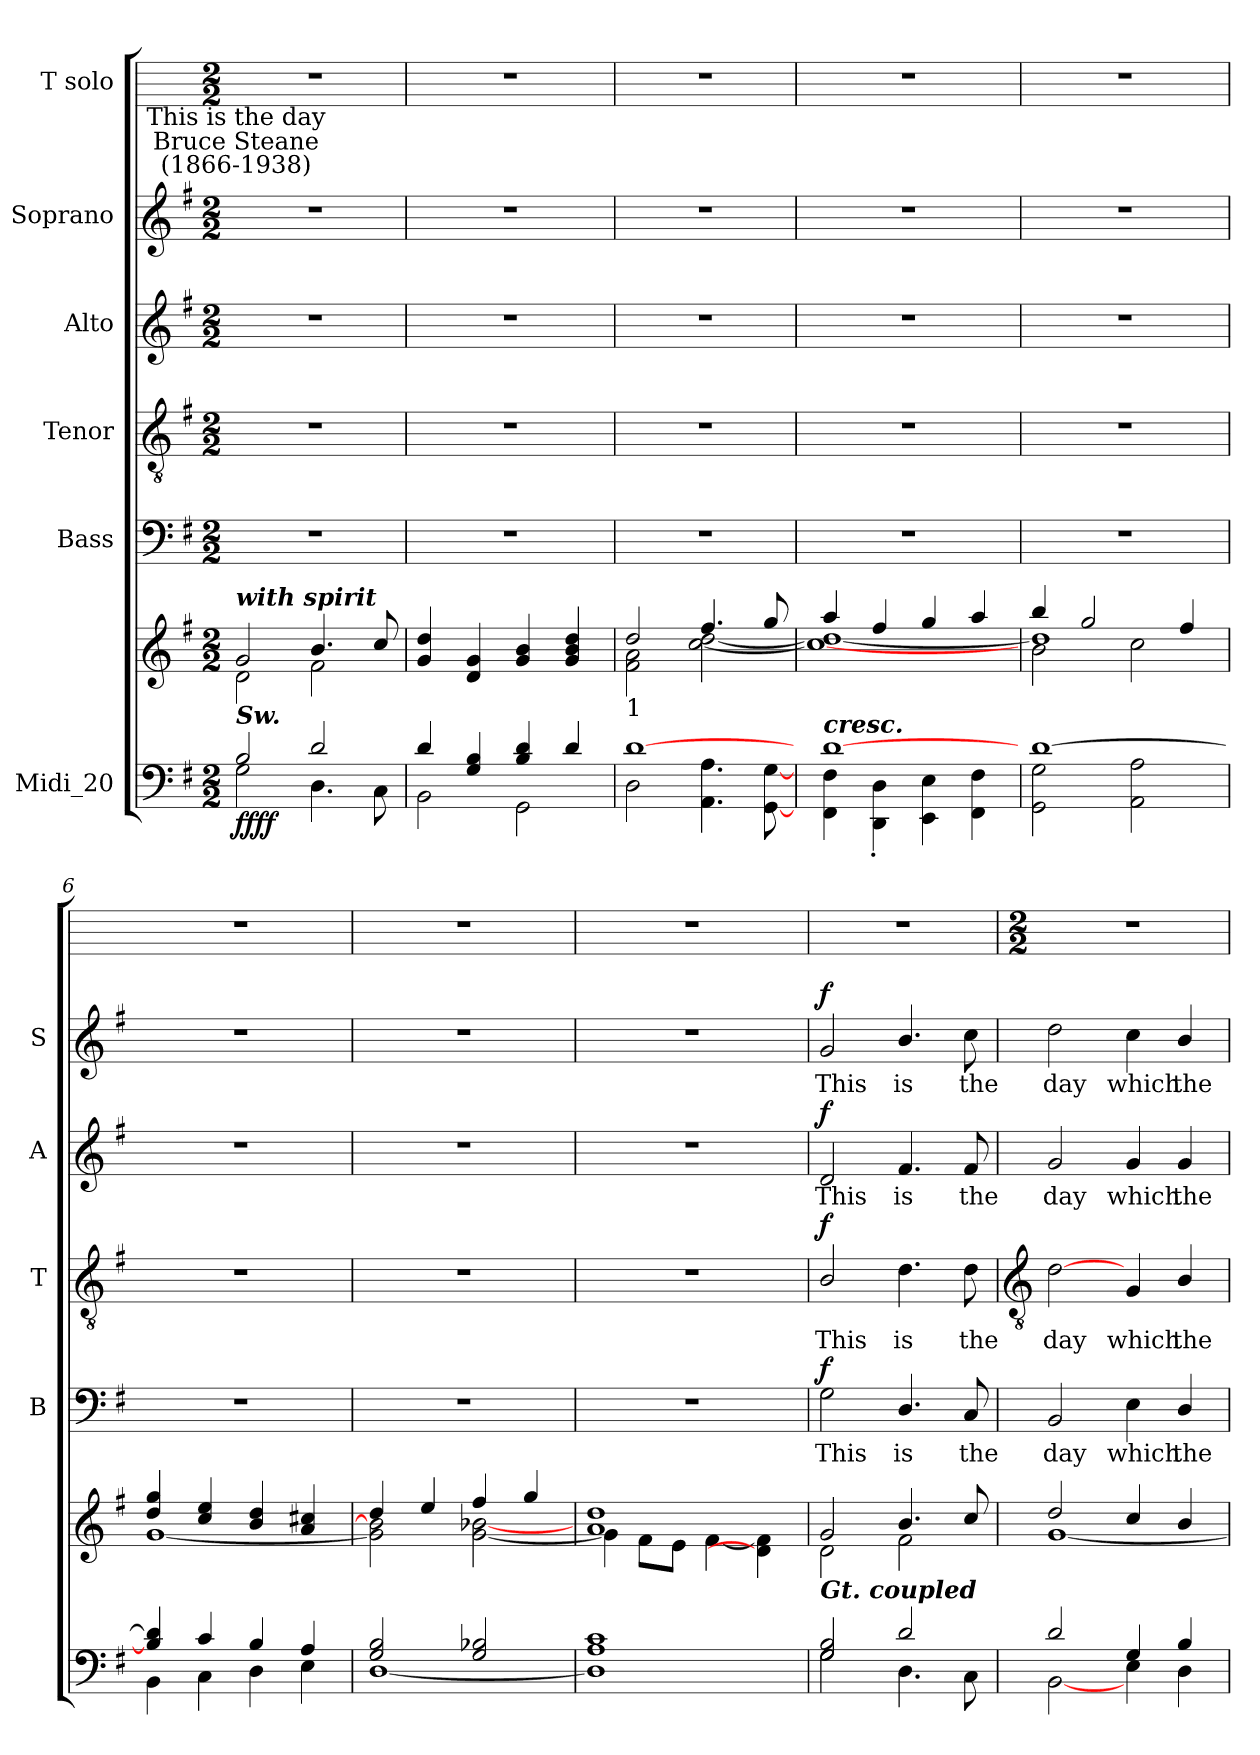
**kern	**kern	**dynam	**kern	**text	**dynam	**kern	**text	**dynam	**kern	**text	**dynam	**kern	**text	**dynam	**kern
*part6	*part6	*part6	*part5	*part5	*part5	*part4	*part4	*part4	*part3	*part3	*part3	*part2	*part2	*part2	*part1
*staff7	*staff6	*staff6/7	*staff5	*staff5	*staff5	*staff4	*staff4	*staff4	*staff3	*staff3	*staff3	*staff2	*staff2	*staff2	*staff1
*I"Midi_20	*	*	*I"Bass	*	*	*I"Tenor	*	*	*I"Alto	*	*	*I"Soprano	*	*	*I"T solo
*	*	*	*I'B	*	*	*I'T	*	*	*I'A	*	*	*I'S	*	*	*
*clefF4	*clefG2	*	*clefF4	*	*	*clefGv2	*	*	*clefG2	*	*	*clefG2	*	*	*
*k[f#]	*k[f#]	*	*k[f#]	*	*	*k[f#]	*	*	*k[f#]	*	*	*k[f#]	*	*	*
*G:	*G:	*	*G:	*	*	*G:	*	*	*G:	*	*	*G:	*	*	*
*M2/2	*M2/2	*	*M2/2	*	*	*M2/2	*	*	*M2/2	*	*	*M2/2	*	*	*M2/2
*MM144	*MM144	*	*MM144	*	*	*MM144	*	*	*MM144	*	*	*MM144	*	*	*MM144
=1	=1	=1	=1	=1	=1	=1	=1	=1	=1	=1	=1	=1	=1	=1	=1
*^	*^	*	*	*	*	*	*	*	*	*	*	*	*	*	*
*	*	*	*^	*	*	*	*	*	*	*	*	*	*	*	*	*	*
!	!	!	!	!	!	!	!	!	!	!	!	!	!	!	!LO:TX:a:cj:t=Bruce Steane\n(1866-1938)	!	!	!
!	!	!	!	!	!	!	!	!	!	!	!	!	!	!	!LO:TX:a:cj:t=This is the day	!	!	!
!	!	!LO:TX:a:Bi:t=with spirit	!	!	!	!	!	!	!	!	!	!	!	!	!	!	!	!
!LO:TX:a:Bi:t=Sw.	!	!	!	!	!	!	!	!	!	!	!	!	!	!	!	!	!	!
!	!	!	!	!	!LO:DY:b=2	!	!	!	!	!	!	!	!	!	!	!	!	!
!	!	!	!	!	!LO:DY:n=1:b=2	!	!	!	!	!	!	!	!	!	!	!	!	!
!	!	!	!	!	!LO:DY:n=2:b	!	!	!	!	!	!	!	!	!	!	!	!	!
!	!	!	!	!	!LO:DY:n=3:b	!	!	!	!	!	!	!	!	!	!	!	!	!
2B/	2G\	2g/	2d\	2ryy	f f f f	1r	.	.	1r	.	.	1r	.	.	1r	.	.	1r
2d/	4.D\	4.b/	2f#\	2ryy	.	.	.	.	.	.	.	.	.	.	.	.	.	.
.	8C\	8cc/	.	.	.	.	.	.	.	.	.	.	.	.	.	.	.	.
=2	=2	=2	=2	=2	=2	=2	=2	=2	=2	=2	=2	=2	=2	=2	=2	=2	=2	=2
4d/	2BB\	4g/ 4dd/	2ryy	2ryy	.	1r	.	.	1r	.	.	1r	.	.	1r	.	.	1r
4G/ 4B/	.	4d/ 4g/	.	.	.	.	.	.	.	.	.	.	.	.	.	.	.	.
4B/ 4d/	2GG\	4g/ 4b/	2ryy	2ryy	.	.	.	.	.	.	.	.	.	.	.	.	.	.
4d/	.	4g/ 4b/ 4dd/	.	.	.	.	.	.	.	.	.	.	.	.	.	.	.	.
=3	=3	=3	=3	=3	=3	=3	=3	=3	=3	=3	=3	=3	=3	=3	=3	=3	=3	=3
!	!	!LO:TX:b:t=1	!	!	!	!	!	!	!	!	!	!	!	!	!	!	!	!
[1d/	2D\	2dd/	2f#\ 2a\	2ryy	.	1r	.	.	1r	.	.	1r	.	.	1r	.	.	1r
.	4.AA\ 4.A\	4.ff#/	[2cc\ [2dd\	2ryy	.	.	.	.	.	.	.	.	.	.	.	.	.	.
.	[8GG\ [8G\	8gg/	.	.	.	.	.	.	.	.	.	.	.	.	.	.	.	.
=4	=4	=4	=4	=4	=4	=4	=4	=4	=4	=4	=4	=4	=4	=4	=4	=4	=4	=4
!LO:TX:a:Bi:t=cresc.	!	!	!	!	!	!	!	!	!	!	!	!	!	!	!	!	!	!
[1d/	4FF#\ 4F#\	4aa/	1cc\_ 1dd\_	2ryy	.	1r	.	.	1r	.	.	1r	.	.	1r	.	.	1r
.	4DD\' 4D\'	4ff#/	.	.	.	.	.	.	.	.	.	.	.	.	.	.	.	.
.	4EE\ 4E\	4gg/	.	2ryy	.	.	.	.	.	.	.	.	.	.	.	.	.	.
.	4FF#\ 4F#\	4aa/	.	.	.	.	.	.	.	.	.	.	.	.	.	.	.	.
=5	=5	=5	=5	=5	=5	=5	=5	=5	=5	=5	=5	=5	=5	=5	=5	=5	=5	=5
[1d/	2GG\ 2G\	4bb/	1dd\]	2b\	.	1r	.	.	1r	.	.	1r	.	.	1r	.	.	1r
.	.	2gg/	.	.	.	.	.	.	.	.	.	.	.	.	.	.	.	.
.	2AA\ 2A\	.	.	2cc\	.	.	.	.	.	.	.	.	.	.	.	.	.	.
.	.	4ff#/	.	.	.	.	.	.	.	.	.	.	.	.	.	.	.	.
=6	=6	=6	=6	=6	=6	=6	=6	=6	=6	=6	=6	=6	=6	=6	=6	=6	=6	=6
4B/] 4d/]	4BB\	4dd/ 4gg/	[1g\	1ryy	.	1r	.	.	1r	.	.	1r	.	.	1r	.	.	1r
4c/	4C\	4cc/ 4ee/	.	.	.	.	.	.	.	.	.	.	.	.	.	.	.	.
4B/	4D\	4b/ 4dd/	.	.	.	.	.	.	.	.	.	.	.	.	.	.	.	.
4A/	4E\	4a/ 4cc#X/	.	.	.	.	.	.	.	.	.	.	.	.	.	.	.	.
=7	=7	=7	=7	=7	=7	=7	=7	=7	=7	=7	=7	=7	=7	=7	=7	=7	=7	=7
2G/ 2B/	[1D\	4dd/	2g\] 2b\]	1ryy	.	1r	.	.	1r	.	.	1r	.	.	1r	.	.	1r
.	.	4ee/	.	.	.	.	.	.	.	.	.	.	.	.	.	.	.	.
2G/ 2B-X/	.	4ff#/	[2g\ [2b-X\	.	.	.	.	.	.	.	.	.	.	.	.	.	.	.
.	.	4gg/	.	.	.	.	.	.	.	.	.	.	.	.	.	.	.	.
=8	=8	=8	=8	=8	=8	=8	=8	=8	=8	=8	=8	=8	=8	=8	=8	=8	=8	=8
1A/ 1c/	1D\]	1a/ 1dd/	4g\]	1ryy	.	1r	.	.	1r	.	.	1r	.	.	1r	.	.	1r
.	.	.	8f#\L	.	.	.	.	.	.	.	.	.	.	.	.	.	.	.
.	.	.	8e\J	.	.	.	.	.	.	.	.	.	.	.	.	.	.	.
.	.	.	[4f#\	.	.	.	.	.	.	.	.	.	.	.	.	.	.	.
.	.	.	4d\] 4f#\]	.	.	.	.	.	.	.	.	.	.	.	.	.	.	.
=9	=9	=9	=9	=9	=9	=9	=9	=9	=9	=9	=9	=9	=9	=9	=9	=9	=9	=9
!LO:TX:a:Bi:t=Gt. coupled	!	!	!	!	!	!	!	!	!	!	!	!	!	!	!	!	!	!
!	!	!	!	!	!	!	!LO:LY:b	!LO:DY:b	!	!LO:LY:b	!LO:DY:b	!	!LO:LY:b	!LO:DY:b	!	!LO:LY:b	!LO:DY:b	!
2G/ 2B/	2G\	2g/	2d\	1ryy	.	2G	This	f	2B/	This	f	2d	This	f	2g	This	f	1r
!	!	!	!	!	!	!	!LO:LY:b	!	!	!LO:LY:b	!	!	!LO:LY:b	!	!	!LO:LY:b	!	!
2d/	4.D\	4.b/	2f#\	.	.	4.D/	is	.	4.d	is	.	4.f#	is	.	4.b/	is	.	.
!	!	!	!	!	!	!	!LO:LY:b	!	!	!LO:LY:b	!	!	!LO:LY:b	!	!	!LO:LY:b	!	!
.	8C\	8cc/	.	.	.	8C	the	.	8d	the	.	8f#	the	.	8cc	the	.	.
*	*	*v	*v	*v	*	*	*	*	*	*	*	*	*	*	*	*	*	*
!!LO:LB:g=z
=10	=10	=10	=10	=10	=10	=10	=10	=10	=10	=10	=10	=10	=10	=10	=10	=10
*	*	*	*	*	*	*	*clefGv2	*	*	*	*	*	*	*	*	*
*	*	*	*	*	*	*	*	*	*	*	*	*	*	*	*	*M2/2
*	*	*^	*	*	*	*	*	*	*	*	*	*	*	*	*	*
!	!	!	!	!	!	!LO:LY:b	!	!	!LO:LY:b	!	!	!LO:LY:b	!	!	!LO:LY:b	!	!
2d/	[2BB\	2dd/	[1g\	.	2BB	day	.	[2d	day	.	2g	day	.	2dd	day	.	1r
!	!	!	!	!	!	!LO:LY:b	!	!	!LO:LY:b	!	!	!LO:LY:b	!	!	!LO:LY:b	!	!
4G/	4E\	4cc/	.	.	4E	which	.	4G	which	.	4g	which	.	4cc	which	.	.
!	!	!	!	!	!	!LO:LY:b	!	!	!LO:LY:b	!	!	!LO:LY:b	!	!	!LO:LY:b	!	!
4B/	4D\	4b/	.	.	4D/	the	.	4B/	the	.	4g	the	.	4b/	the	.	.
*v	*v	*	*	*	*	*	*	*	*	*	*	*	*	*	*	*	*
*	*v	*v	*	*	*	*	*	*	*	*	*	*	*	*	*	*
=	=	=	=	=	=	=	=	=	=	=	=	=	=	=	=
*-	*-	*-	*-	*-	*-	*-	*-	*-	*-	*-	*-	*-	*-	*-	*-
